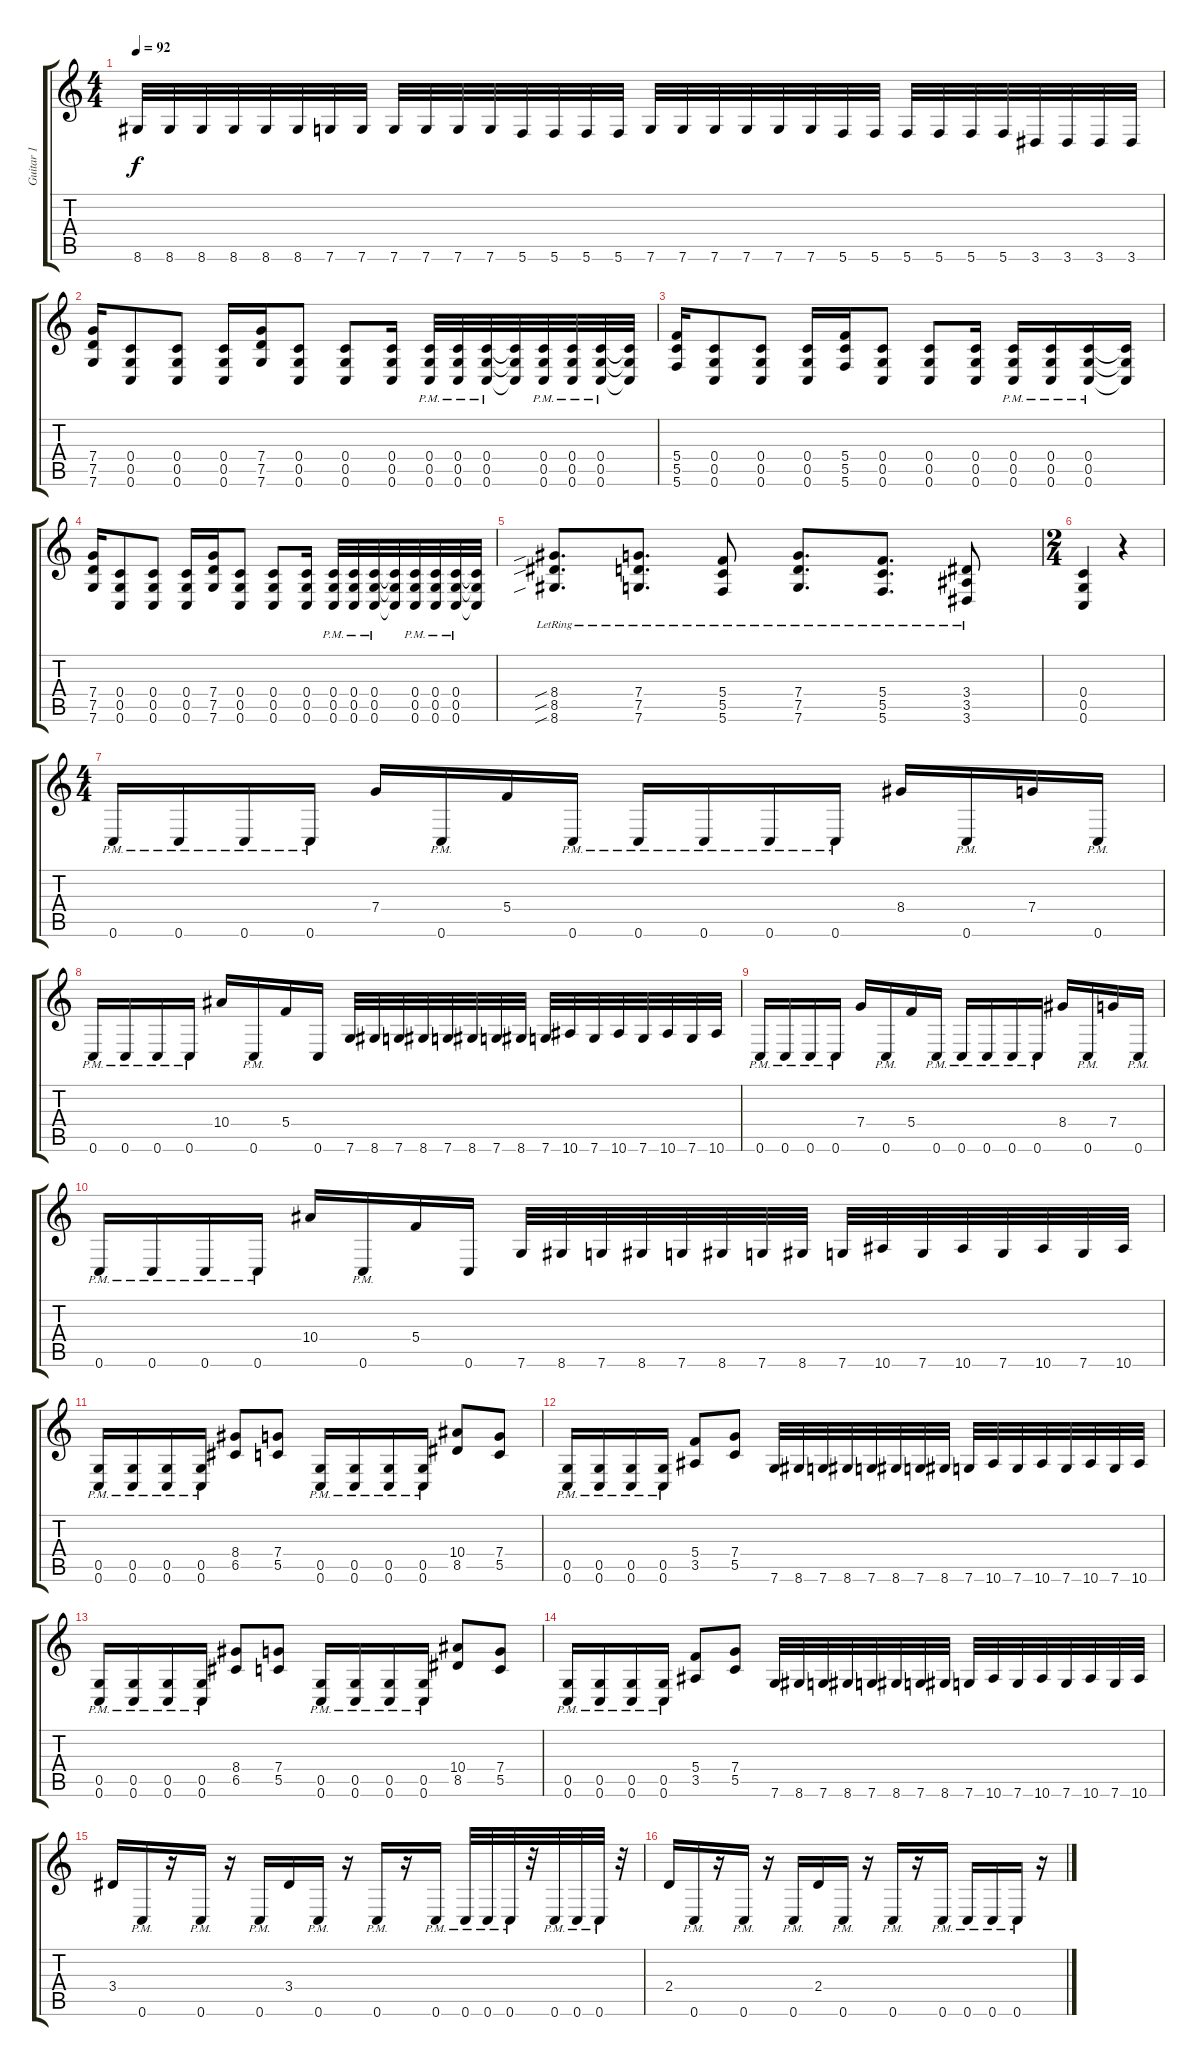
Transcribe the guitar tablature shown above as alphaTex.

\track ("Guitar 1" "Guitar 1") {instrument distortionguitar}
\staff {score tabs}
\tuning (D4 A3 F3 C3 G2 C2) {hide}
\ts (4 4)
\tempo 92
\clef g2
\ks c
8.6.32{dy f} 8.6.32 8.6.32 8.6.32 8.6.32 8.6.32 7.6.32 7.6.32 7.6.32 7.6.32 7.6.32 7.6.32 5.6.32 5.6.32 5.6.32 5.6.32 7.6.32 7.6.32 7.6.32 7.6.32 7.6.32 7.6.32 5.6.32 5.6.32 5.6.32 5.6.32 5.6.32 5.6.32 3.6.32 3.6.32 3.6.32 3.6.32 |
(7.4 7.5 7.6).16 (0.4 0.5 0.6).8 (0.4 0.5 0.6).8 (0.4 0.5 0.6).16 (7.4 7.5 7.6).16 (0.4 0.5 0.6).8 (0.4 0.5 0.6).8 (0.4 0.5 0.6).16 (0.4{pm} 0.5{pm} 0.6{pm}).32 (0.4{pm} 0.5{pm} 0.6{pm}).32 (0.4{pm} 0.5{pm} 0.6{pm}).32 (0.4{t} 0.5{t} 0.6{t}).32 (0.4{pm} 0.5{pm} 0.6{pm}).32 (0.4{pm} 0.5{pm} 0.6{pm}).32 (0.4{pm} 0.5{pm} 0.6{pm}).32 (0.4{t} 0.5{t} 0.6{t}).32 |
(5.4 5.5 5.6).16 (0.4 0.5 0.6).8 (0.4 0.5 0.6).8 (0.4 0.5 0.6).16 (5.4 5.5 5.6).16 (0.4 0.5 0.6).8 (0.4 0.5 0.6).8 (0.4 0.5 0.6).16 (0.4{pm} 0.5{pm} 0.6{pm}).16 (0.4{pm} 0.5{pm} 0.6{pm}).16 (0.4{pm} 0.5{pm} 0.6{pm}).16 (0.4{t} 0.5{t} 0.6{t}).16 |
(7.4 7.5 7.6).16 (0.4 0.5 0.6).8 (0.4 0.5 0.6).8 (0.4 0.5 0.6).16 (7.4 7.5 7.6).16 (0.4 0.5 0.6).8 (0.4 0.5 0.6).8 (0.4 0.5 0.6).16 (0.4{pm} 0.5{pm} 0.6{pm}).32 (0.4{pm} 0.5{pm} 0.6{pm}).32 (0.4{pm} 0.5{pm} 0.6{pm}).32 (0.4{t} 0.5{t} 0.6{t}).32 (0.4{pm} 0.5{pm} 0.6{pm}).32 (0.4{pm} 0.5{pm} 0.6{pm}).32 (0.4{pm} 0.5{pm} 0.6{pm}).32 (0.4{t} 0.5{t} 0.6{t}).32 |
(8.4{sib lr} 8.5{sib lr} 8.6{sib lr}).8{d} (7.4{lr} 7.5{lr} 7.6{lr}).8{d} (5.4{lr} 5.5{lr} 5.6{lr}).8 (7.4{lr} 7.5{lr} 7.6{lr}).8{d} (5.4{lr} 5.5{lr} 5.6{lr}).8{d} (3.4{lr} 3.5{lr} 3.6{lr}).8 |
\ts (2 4)
(0.4 0.5 0.6).4 r.4 |
\ts (4 4)
0.6{pm}.16 0.6{pm}.16 0.6{pm}.16 0.6{pm}.16 7.4.16 0.6{pm}.16 5.4.16 0.6{pm}.16 0.6{pm}.16 0.6{pm}.16 0.6{pm}.16 0.6{pm}.16 8.4.16 0.6{pm}.16 7.4.16 0.6{pm}.16 |
0.6{pm}.16 0.6{pm}.16 0.6{pm}.16 0.6{pm}.16 10.4.16 0.6{pm}.16 5.4.16 0.6.16 7.6.32 8.6.32 7.6.32 8.6.32 7.6.32 8.6.32 7.6.32 8.6.32 7.6.32 10.6.32 7.6.32 10.6.32 7.6.32 10.6.32 7.6.32 10.6.32 |
0.6{pm}.16 0.6{pm}.16 0.6{pm}.16 0.6{pm}.16 7.4.16 0.6{pm}.16 5.4.16 0.6{pm}.16 0.6{pm}.16 0.6{pm}.16 0.6{pm}.16 0.6{pm}.16 8.4.16 0.6{pm}.16 7.4.16 0.6{pm}.16 |
0.6{pm}.16 0.6{pm}.16 0.6{pm}.16 0.6{pm}.16 10.4.16 0.6{pm}.16 5.4.16 0.6.16 7.6.32 8.6.32 7.6.32 8.6.32 7.6.32 8.6.32 7.6.32 8.6.32 7.6.32 10.6.32 7.6.32 10.6.32 7.6.32 10.6.32 7.6.32 10.6.32 |
(0.5{pm} 0.6{pm}).16 (0.5{pm} 0.6{pm}).16 (0.5{pm} 0.6{pm}).16 (0.5{pm} 0.6{pm}).16 (8.4 6.5).8 (7.4 5.5).8 (0.5{pm} 0.6{pm}).16 (0.5{pm} 0.6{pm}).16 (0.5{pm} 0.6{pm}).16 (0.5{pm} 0.6{pm}).16 (10.4 8.5).8 (7.4 5.5).8 |
(0.5{pm} 0.6{pm}).16 (0.5{pm} 0.6{pm}).16 (0.5{pm} 0.6{pm}).16 (0.5{pm} 0.6{pm}).16 (5.4 3.5).8 (7.4 5.5).8 7.6.32 8.6.32 7.6.32 8.6.32 7.6.32 8.6.32 7.6.32 8.6.32 7.6.32 10.6.32 7.6.32 10.6.32 7.6.32 10.6.32 7.6.32 10.6.32 |
(0.5{pm} 0.6{pm}).16 (0.5{pm} 0.6{pm}).16 (0.5{pm} 0.6{pm}).16 (0.5{pm} 0.6{pm}).16 (8.4 6.5).8 (7.4 5.5).8 (0.5{pm} 0.6{pm}).16 (0.5{pm} 0.6{pm}).16 (0.5{pm} 0.6{pm}).16 (0.5{pm} 0.6{pm}).16 (10.4 8.5).8 (7.4 5.5).8 |
(0.5{pm} 0.6{pm}).16 (0.5{pm} 0.6{pm}).16 (0.5{pm} 0.6{pm}).16 (0.5{pm} 0.6{pm}).16 (5.4 3.5).8 (7.4 5.5).8 7.6.32 8.6.32 7.6.32 8.6.32 7.6.32 8.6.32 7.6.32 8.6.32 7.6.32 10.6.32 7.6.32 10.6.32 7.6.32 10.6.32 7.6.32 10.6.32 |
3.4.16 0.6{pm}.16 r.16 0.6{pm}.16 r.16 0.6{pm}.16 3.4.16 0.6{pm}.16 r.16 0.6{pm}.16 r.16 0.6{pm}.16 0.6{pm}.32 0.6{pm}.32 0.6{pm}.32 r.32 0.6{pm}.32 0.6{pm}.32 0.6{pm}.32 r.32 |
2.4.16 0.6{pm}.16 r.16 0.6{pm}.16 r.16 0.6{pm}.16 2.4.16 0.6{pm}.16 r.16 0.6{pm}.16 r.16 0.6{pm}.16 0.6{pm}.16 0.6{pm}.16 0.6{pm}.16 r.16
